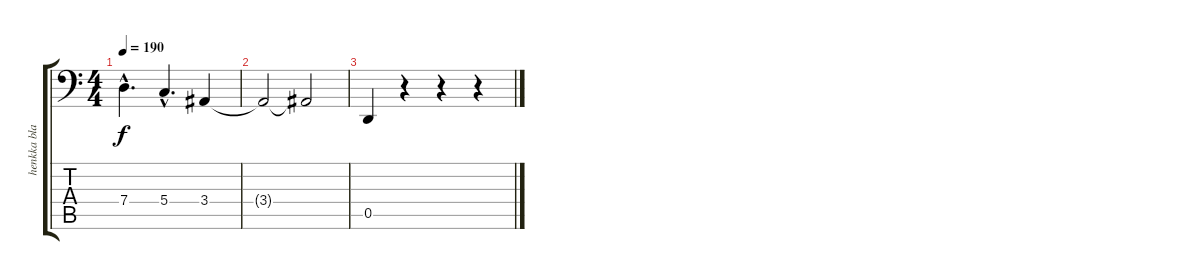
\track ("henkka blacksmith" "henkka bla") {instrument electricbasspick}
\staff {score tabs}
\tuning (A2 E2 C2 G1 D1 A0) {hide}
\ts (4 4)
\tempo 190
\clef f4
\ks c
7.4{hac}.4{d dy f} 5.4{hac}.4{d} 3.4.4 |
3.4{t}.2 3.4{t}.2 |
0.5.4 r.4 r.4 r.4
